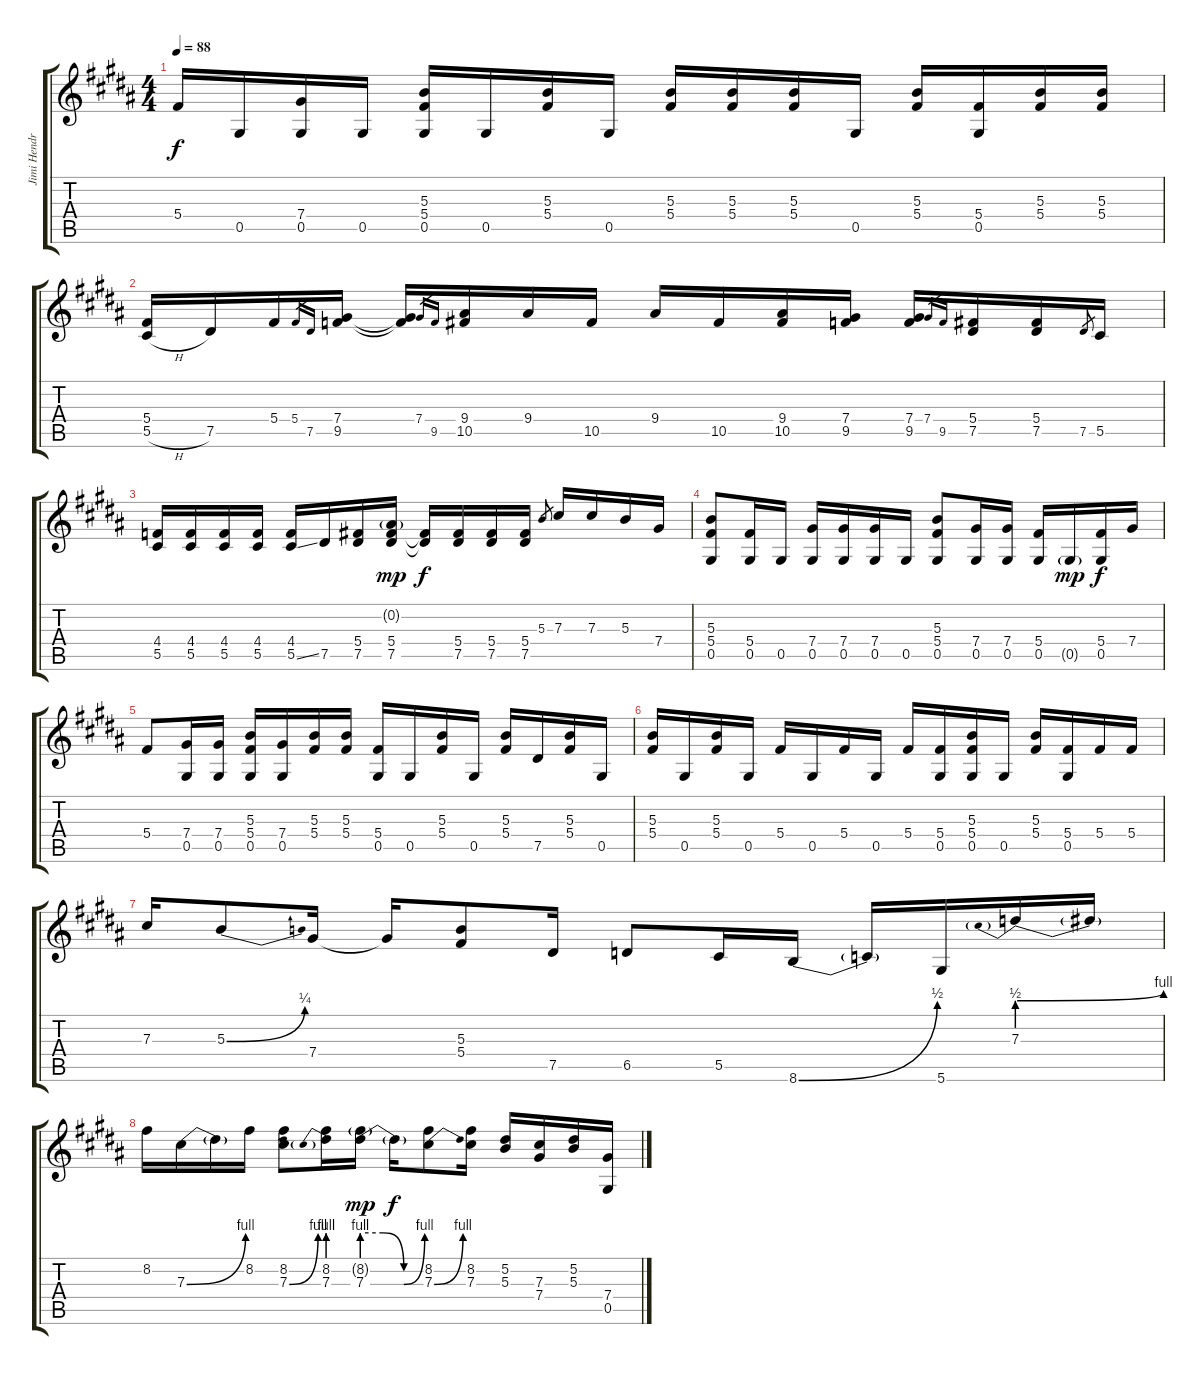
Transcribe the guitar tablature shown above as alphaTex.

\track ("Jimi Hendrix" "Jimi Hendr") {instrument overdrivenguitar}
\staff {score tabs}
\tuning (Eb4 Bb3 Gb3 Db3 Ab2 Eb2) {hide}
\ts (4 4)
\tempo 88
\clef g2
\ks b
5.4.16{dy f} 0.5.16 (7.4 0.5).16 0.5.16 (5.3 5.4 0.5).16 0.5.16 (5.3 5.4).16 0.5.16 (5.3 5.4).16 (5.3 5.4).16 (5.3 5.4).16 0.5.16 (5.3 5.4).16 (5.4 0.5).16 (5.3 5.4).16 (5.3 5.4).16 |
(5.4 5.5{h}).16 7.5.16 5.4.16 5.4.16{gr} 7.5.16{gr} (7.4 9.5).16 (7.4{t} 9.5{t}).16 7.4.16{gr} 9.5.16{gr} (9.4 10.5).16 9.4.16 10.5.16 9.4.16 10.5.16 (9.4 10.5).16 (7.4 9.5).16 (7.4 9.5).16 7.4.16{gr} 9.5.16{gr} (5.4 7.5).16 (5.4 7.5).16 7.5.8{gr} 5.5.16 |
(4.4 5.5).16 (4.4 5.5).16 (4.4 5.5).16 (4.4 5.5).16 (4.4 5.5{ss}).16 7.5.16 (5.4 7.5).16 (0.2{g} 5.4 7.5).16{dy mp} (5.4{t} 7.5{t}).16{dy f} (5.4 7.5).16 (5.4 7.5).16 (5.4 7.5).16 5.3.8{gr} 7.3.16 7.3.16 5.3.16 7.4.16 |
(5.3 5.4 0.5).8 (5.4 0.5).16 0.5.16 (7.4 0.5).16 (7.4 0.5).16 (7.4 0.5).16 0.5.16 (5.3 5.4 0.5).8 (7.4 0.5).16 (7.4 0.5).16 (5.4 0.5).16 0.5{g}.16{dy mp} (5.4 0.5).16{dy f} 7.4.16 |
5.4.8 (7.4 0.5).16 (7.4 0.5).16 (5.3 5.4 0.5).16 (7.4 0.5).16 (5.3 5.4).16 (5.3 5.4).16 (5.4 0.5).16 0.5.16 (5.3 5.4).16 0.5.16 (5.3 5.4).16 7.5.16 (5.3 5.4).16 0.5.16 |
(5.3 5.4).16 0.5.16 (5.3 5.4).16 0.5.16 5.4.16 0.5.16 5.4.16 0.5.16 5.4.16 (5.4 0.5).16 (5.3 5.4 0.5).16 0.5.16 (5.3 5.4).16 (5.4 0.5).16 5.4.16 5.4.16 |
7.3.16 5.3{be (bend 0 0 60 1)}.8 7.4.16 7.4{t}.16 (5.3 5.4).8 7.5.16 6.5.8 5.5.16 8.6{be (bend 0 0 60 2)}.16 8.6{t}.16 5.6.16 7.3{be (prebendbend 0 2 60 4)}.16 7.3{t}.16 |
8.2.16 7.3{be (bend 0 0 60 4)}.16 7.3{t}.16 8.2.16 (8.2 7.3{be (bend 0 0 60 4)}).8 (8.2 7.3{be (prebend 0 4 60 4)}).16 (8.2{g} 7.3{be (custom 0 4 20 4 40 0 60 4)}).16{dy mp} 7.3{t}.16{dy f} (8.2 7.3{be (bend 0 0 60 4)}).8 (8.2 7.3).16 (5.2 5.3).16 (7.3 7.4).16 (5.2 5.3).16 (7.4 0.5).16
